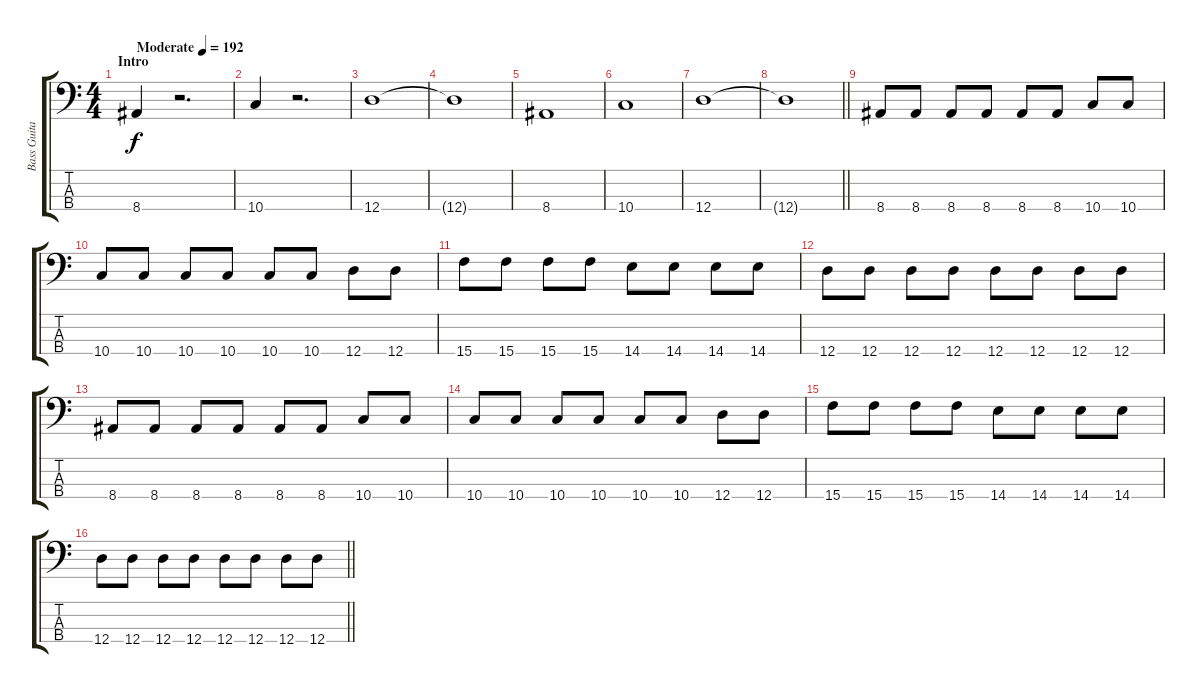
\track ("Bass Guitar" "Bass Guita") {instrument electricbassfinger}
\staff {score tabs}
\tuning (G2 D2 A1 D1) {hide}
\ts (4 4)
\section ("" "Intro")
\tempo (192 "Moderate")
\clef f4
\ks c
8.4.4{dy f instrument electricbassfinger} r.2{d} |
10.4.4 r.2{d} |
12.4.1 |
12.4{t}.1 |
8.4.1 |
10.4.1 |
12.4.1 |
\barLineRight lightlight
12.4{t}.1 |
8.4.8 8.4.8 8.4.8 8.4.8 8.4.8 8.4.8 10.4.8 10.4.8 |
10.4.8 10.4.8 10.4.8 10.4.8 10.4.8 10.4.8 12.4.8 12.4.8 |
15.4.8 15.4.8 15.4.8 15.4.8 14.4.8 14.4.8 14.4.8 14.4.8 |
12.4.8 12.4.8 12.4.8 12.4.8 12.4.8 12.4.8 12.4.8 12.4.8 |
8.4.8 8.4.8 8.4.8 8.4.8 8.4.8 8.4.8 10.4.8 10.4.8 |
10.4.8 10.4.8 10.4.8 10.4.8 10.4.8 10.4.8 12.4.8 12.4.8 |
15.4.8 15.4.8 15.4.8 15.4.8 14.4.8 14.4.8 14.4.8 14.4.8 |
\barLineRight lightlight
12.4.8 12.4.8 12.4.8 12.4.8 12.4.8 12.4.8 12.4.8 12.4.8
